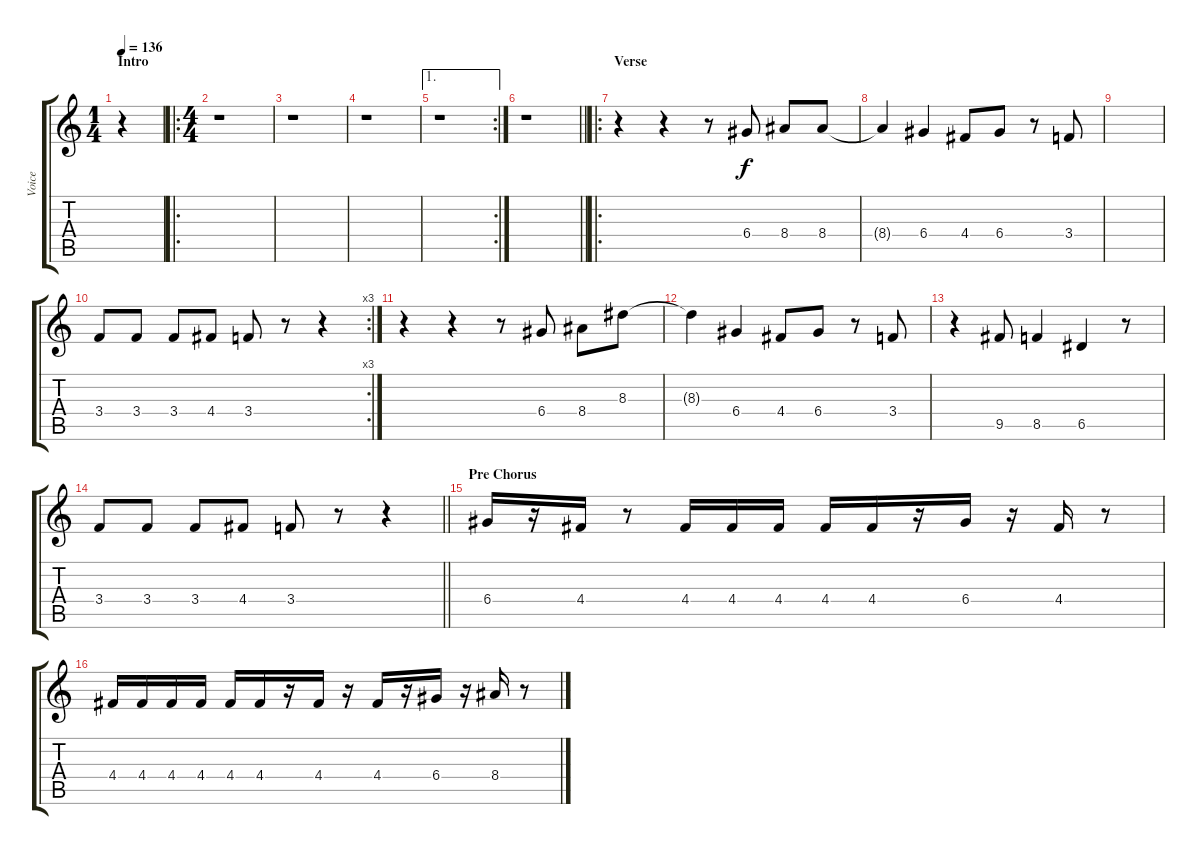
\track ("Voice" "Voice") {instrument overdrivenguitar}
\staff {score tabs}
\tuning (E4 B3 G3 D3 A2 E2) {hide}
\ts (1 4)
\section ("" "Intro")
\tempo 136
\clef g2
\ks c
r.4{dy f instrument overdrivenguitar} |
\ro
\ts (4 4)
r.1 |
r.1 |
r.1 |
\ae 1
\rc 2
r.1 |
\barLineRight lightlight
r.1 |
\ro
\section ("" "Verse")
r.4 r.4 r.8 6.4.8 8.4.8 8.4.8 |
8.4{t}.4 6.4.4 4.4.8 6.4.8 r.8 3.4.8 |
|
\rc 3
3.4.8 3.4.8 3.4.8 4.4.8 3.4.8 r.8 r.4 |
r.4 r.4 r.8 6.4.8 8.4.8 8.3.8 |
8.3{t}.4 6.4.4 4.4.8 6.4.8 r.8 3.4.8 |
r.4 9.5.8 8.5.4 6.5.4 r.8 |
\barLineRight lightlight
3.4.8 3.4.8 3.4.8 4.4.8 3.4.8 r.8 r.4 |
\section ("" "Pre Chorus")
6.4.16 r.16 4.4.16 r.8 4.4.16 4.4.16 4.4.16 4.4.16 4.4.16 r.16 6.4.16 r.16 4.4.16 r.8 |
4.4.16 4.4.16 4.4.16 4.4.16 4.4.16 4.4.16 r.16 4.4.16 r.16 4.4.16 r.16 6.4.16 r.16 8.4.16 r.8
